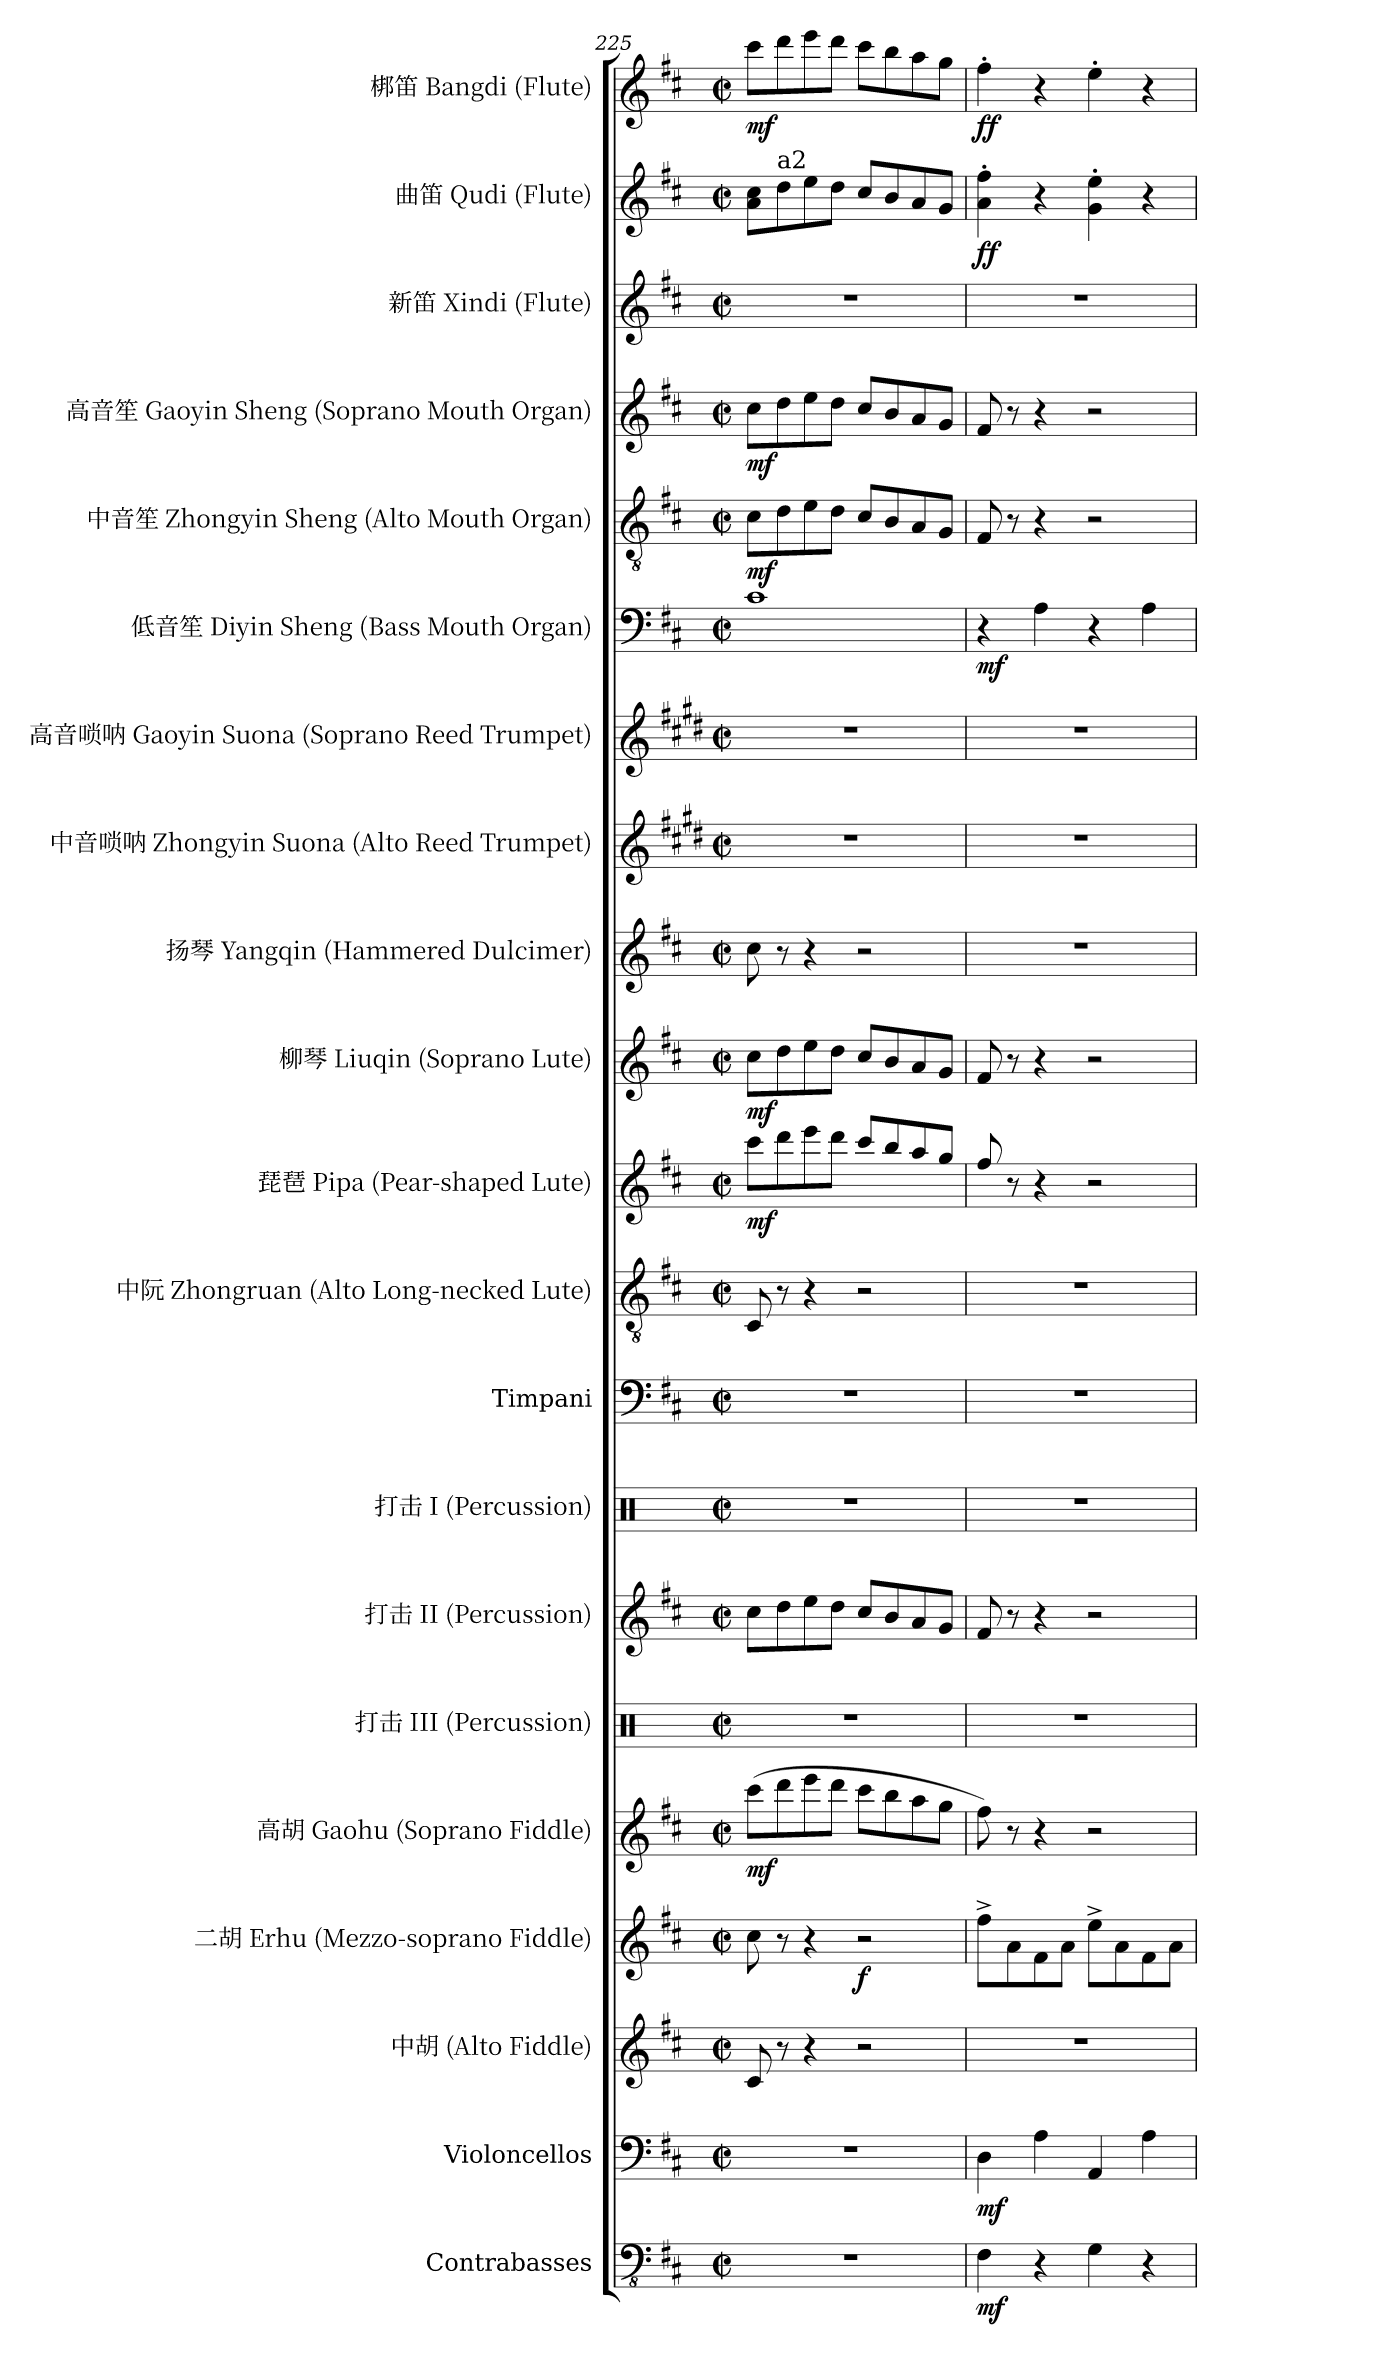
**kern	**dynam	**kern	**dynam	**kern	**kern	**dynam	**kern	**dynam	**kern	**kern	**kern	**kern	**kern	**kern	**dynam	**kern	**dynam	**kern	**kern	**kern	**kern	**dynam	**kern	**dynam	**kern	**dynam	**kern	**kern	**dynam	**kern	**dynam
*part21	*part21	*part20	*part20	*part19	*part18	*part18	*part17	*part17	*part16	*part15	*part14	*part13	*part12	*part11	*part11	*part10	*part10	*part9	*part8	*part7	*part6	*part6	*part5	*part5	*part4	*part4	*part3	*part2	*part2	*part1	*part1
*staff21	*staff21	*staff20	*staff20	*staff19	*staff18	*staff18	*staff17	*staff17	*staff16	*staff15	*staff14	*staff13	*staff12	*staff11	*staff11	*staff10	*staff10	*staff9	*staff8	*staff7	*staff6	*staff6	*staff5	*staff5	*staff4	*staff4	*staff3	*staff2	*staff2	*staff1	*staff1
*I"Contrabasses	*	*I"Violoncellos	*	*I"中胡 (Alto Fiddle)	*I"二胡 Erhu (Mezzo-soprano Fiddle)	*	*I"高胡 Gaohu (Soprano Fiddle)	*	*I"打击 III (Percussion)	*I"打击 II (Percussion)	*I"打击 I (Percussion)	*I"Timpani	*I"中阮 Zhongruan (Alto Long-necked Lute)	*I"琵琶 Pipa (Pear-shaped Lute)	*	*I"柳琴 Liuqin (Soprano Lute)	*	*I"扬琴 Yangqin  (Hammered Dulcimer)	*I"中音唢呐 Zhongyin Suona (Alto Reed Trumpet)	*I"高音唢呐 Gaoyin Suona (Soprano Reed Trumpet)	*I"低音笙 Diyin Sheng (Bass Mouth Organ)	*	*I"中音笙 Zhongyin Sheng (Alto Mouth Organ)	*	*I"高音笙 Gaoyin Sheng (Soprano Mouth Organ)	*	*I"新笛 Xindi (Flute)	*I"曲笛 Qudi (Flute)	*	*I"梆笛 Bangdi (Flute)	*
*I'Cbs.	*	*I'Vcs.	*	*	*	*	*	*	*I'打击 III	*I'打击 II	*I'打击 I	*I'Timp.	*	*	*	*	*	*	*	*	*	*	*	*	*	*	*	*	*	*	*
*clefFv4	*	*clefF4	*	*clefG2	*clefG2	*	*clefG2	*	*clefX	*clefG2	*clefX	*clefF4	*clefGv2	*clefG2	*	*clefG2	*	*clefG2	*clefG2	*clefG2	*clefF4	*	*clefGv2	*	*clefG2	*	*clefG2	*clefG2	*	*clefG2	*
*	*	*	*	*	*	*	*	*	*	*	*	*	*	*ITrd7c12	*	*	*	*	*ITrd1c2	*ITrd1c2	*	*	*	*	*	*	*	*	*	*	*
*k[f#c#]	*	*k[f#c#]	*	*k[f#c#]	*k[f#c#]	*	*k[f#c#]	*	*k[]	*k[f#c#]	*k[]	*k[f#c#]	*k[f#c#]	*k[f#c#]	*	*k[f#c#]	*	*k[f#c#]	*k[f#c#]	*k[f#c#]	*k[f#c#]	*	*k[f#c#]	*	*k[f#c#]	*	*k[f#c#]	*k[f#c#]	*	*k[f#c#]	*
*M2/2	*	*M2/2	*	*M2/2	*M2/2	*	*M2/2	*	*M2/2	*M2/2	*M2/2	*M2/2	*M2/2	*M2/2	*	*M2/2	*	*M2/2	*M2/2	*M2/2	*M2/2	*	*M2/2	*	*M2/2	*	*M2/2	*M2/2	*	*M2/2	*
*met(c|)	*	*met(c|)	*	*met(c|)	*met(c|)	*	*met(c|)	*	*met(c|)	*met(c|)	*met(c|)	*met(c|)	*met(c|)	*met(c|)	*	*met(c|)	*	*met(c|)	*met(c|)	*met(c|)	*met(c|)	*	*met(c|)	*	*met(c|)	*	*met(c|)	*met(c|)	*	*met(c|)	*
=225	=225	=225	=225	=225	=225	=225	=225	=225	=225	=225	=225	=225	=225	=225	=225	=225	=225	=225	=225	=225	=225	=225	=225	=225	=225	=225	=225	=225	=225	=225	=225
!	!	!	!	!	!	!	!	!LO:DY:b	!	!	!	!	!	!	!LO:DY:b	!	!LO:DY:b	!	!	!	!	!	!	!LO:DY:b	!	!LO:DY:b	!	!	!LO:DY:b	!	!
!	!	!	!	!	!	!	!	!	!	!	!	!	!	!	!	!	!	!	!	!	!	!	!	!	!	!	!	!	!LO:DY:n=1:b	!	!LO:DY:b
1r	.	1r	.	8c#/	8cc#\	.	(8ccc#\L	mf	1r	8cc#\L	1r	1r	8C#/	8cc#\L	mf	8cc#\L	mf	8cc#\	1r	1r	1c#	.	8c#\L	mf	8cc#\L	mf	1r	8a\ 8cc#\L	mf mf	8ccc#\L	mf
!	!	!	!	!	!	!	!	!	!	!	!	!	!	!	!	!	!	!	!	!	!	!	!	!	!	!	!	!LO:TX:a:t=a2	!	!	!
.	.	.	.	8r	8r	.	8ddd\	.	.	8dd\	.	.	8r	8dd\	.	8dd\	.	8r	.	.	.	.	8d\	.	8dd\	.	.	8dd\	.	8ddd\	.
.	.	.	.	4r	4r	.	8eee\	.	.	8ee\	.	.	4r	8ee\	.	8ee\	.	4r	.	.	.	.	8e\	.	8ee\	.	.	8ee\	.	8eee\	.
.	.	.	.	.	.	.	8ddd\J	.	.	8dd\J	.	.	.	8dd\J	.	8dd\J	.	.	.	.	.	.	8d\J	.	8dd\J	.	.	8dd\J	.	8ddd\J	.
!	!	!	!	!	!	!LO:DY:b	!	!	!	!	!	!	!	!	!	!	!	!	!	!	!	!	!	!	!	!	!	!	!	!	!
.	.	.	.	2r	2r	f	8ccc#\L	.	.	8cc#/L	.	.	2r	8cc#/L	.	8cc#/L	.	2r	.	.	.	.	8c#/L	.	8cc#/L	.	.	8cc#/L	.	8ccc#\L	.
.	.	.	.	.	.	.	8bb\	.	.	8b/	.	.	.	8b/	.	8b/	.	.	.	.	.	.	8B/	.	8b/	.	.	8b/	.	8bb\	.
.	.	.	.	.	.	.	8aa\	.	.	8a/	.	.	.	8a/	.	8a/	.	.	.	.	.	.	8A/	.	8a/	.	.	8a/	.	8aa\	.
.	.	.	.	.	.	.	8gg\J	.	.	8g/J	.	.	.	8g/J	.	8g/J	.	.	.	.	.	.	8G/J	.	8g/J	.	.	8g/J	.	8gg\J	.
=226	=226	=226	=226	=226	=226	=226	=226	=226	=226	=226	=226	=226	=226	=226	=226	=226	=226	=226	=226	=226	=226	=226	=226	=226	=226	=226	=226	=226	=226	=226	=226
!	!LO:DY:b	!	!LO:DY:b	!	!	!	!	!	!	!	!	!	!	!	!	!	!	!	!	!	!	!LO:DY:b	!	!	!	!	!	!	!LO:DY:b	!	!
!	!	!	!	!	!	!	!	!	!	!	!	!	!	!	!	!	!	!	!	!	!	!	!	!	!	!	!	!	!LO:DY:n=1:b	!	!LO:DY:b
!	!	!	!	!	!	!	!	!	!	!	!	!	!	!	!	!	!	!	!	!	!	!	!	!	!	!	!	!	!	!	!LO:DY:n=1:b
4FF#\	mf	4D\	mf	1r	8ff#^\L	.	8ff#\)	.	1r	8f#/	1r	1r	1r	8f#/	.	8f#/	.	1r	1r	1r	4r	mf	8F#/	.	8f#/	.	1r	4a\' 4ff#\'	f f	4ff#'\	f f
.	.	.	.	.	8a\	.	8r	.	.	8r	.	.	.	8r	.	8r	.	.	.	.	.	.	8r	.	8r	.	.	.	.	.	.
4r	.	4A\	.	.	8f#\	.	4r	.	.	4r	.	.	.	4r	.	4r	.	.	.	.	4A\	.	4r	.	4r	.	.	4r	.	4r	.
.	.	.	.	.	8a\J	.	.	.	.	.	.	.	.	.	.	.	.	.	.	.	.	.	.	.	.	.	.	.	.	.	.
4GG\	.	4AA/	.	.	8ee^\L	.	2r	.	.	2r	.	.	.	2r	.	2r	.	.	.	.	4r	.	2r	.	2r	.	.	4g\' 4ee\'	.	4ee'\	.
.	.	.	.	.	8a\	.	.	.	.	.	.	.	.	.	.	.	.	.	.	.	.	.	.	.	.	.	.	.	.	.	.
4r	.	4A\	.	.	8f#\	.	.	.	.	.	.	.	.	.	.	.	.	.	.	.	4A\	.	.	.	.	.	.	4r	.	4r	.
.	.	.	.	.	8a\J	.	.	.	.	.	.	.	.	.	.	.	.	.	.	.	.	.	.	.	.	.	.	.	.	.	.
=	=	=	=	=	=	=	=	=	=	=	=	=	=	=	=	=	=	=	=	=	=	=	=	=	=	=	=	=	=	=	=
*-	*-	*-	*-	*-	*-	*-	*-	*-	*-	*-	*-	*-	*-	*-	*-	*-	*-	*-	*-	*-	*-	*-	*-	*-	*-	*-	*-	*-	*-	*-	*-
